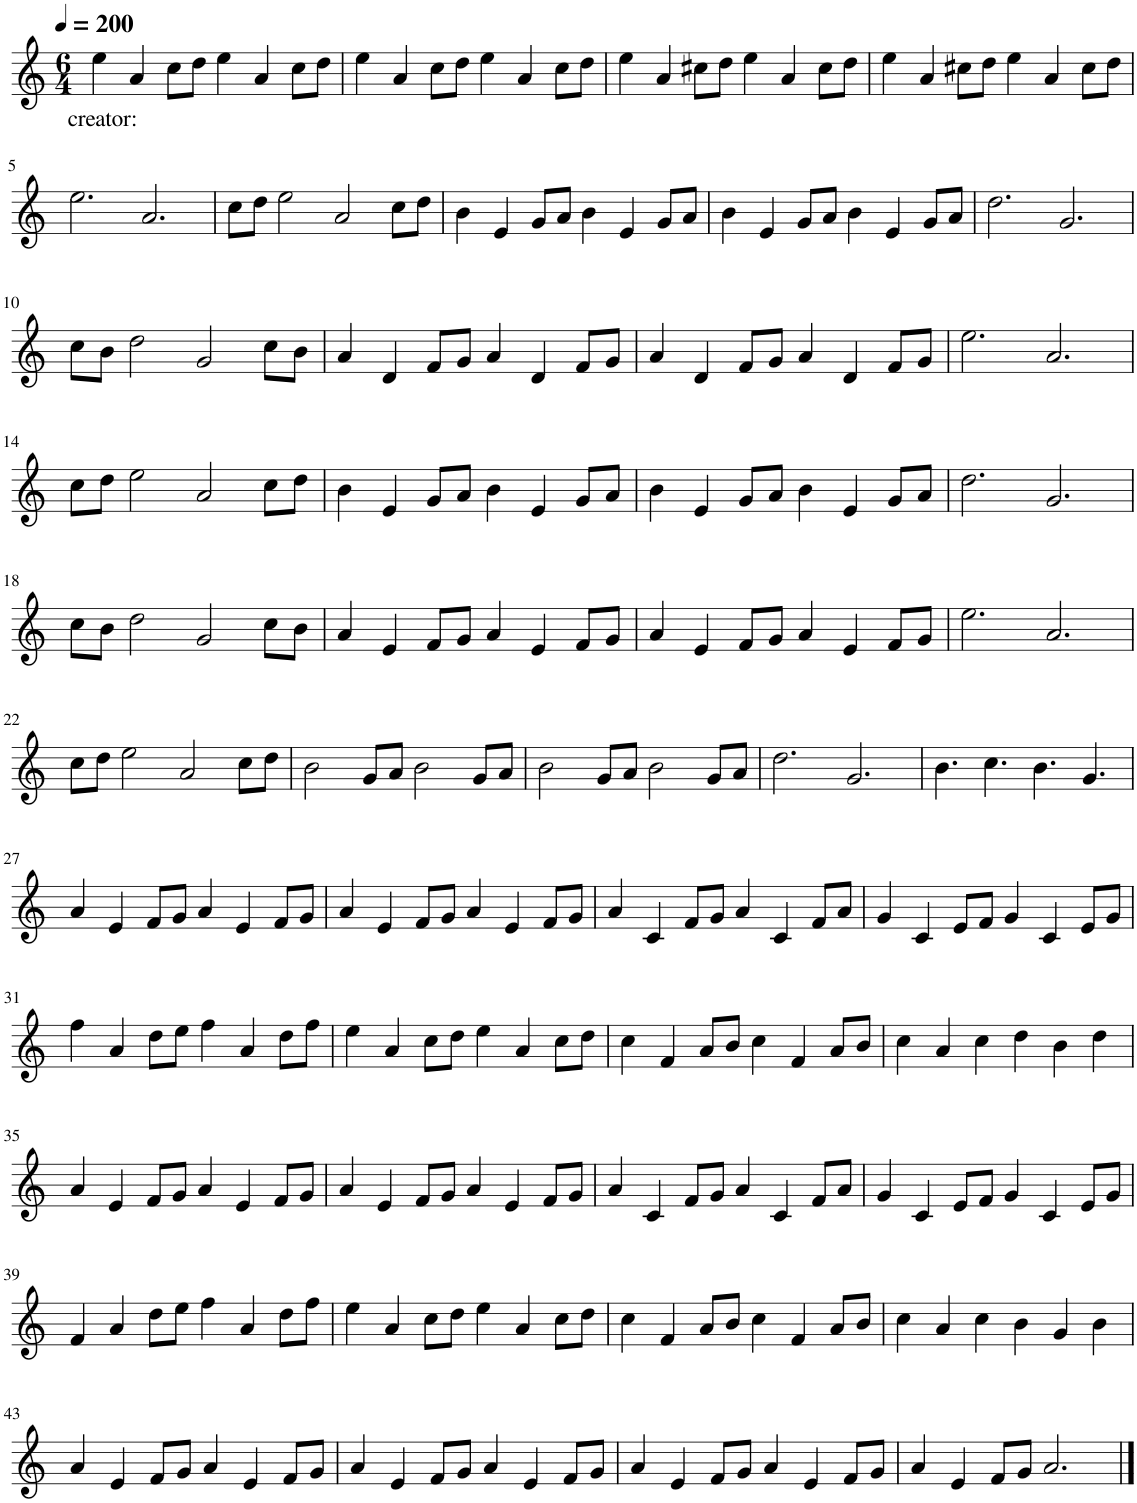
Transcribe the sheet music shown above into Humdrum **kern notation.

**kern	**text
*part1	*part1
*staff1	*staff1
*I"Oboe	*
*I'Ob.	*
*clefG2	*
*k[]	*
*M6/4	*
*MM200	*
=1	=1
!	!LO:LY:b
4ee\	creator:
4a/	.
8cc\L	.
8dd\J	.
4ee\	.
4a/	.
8cc\L	.
8dd\J	.
=2	=2
4ee\	.
4a/	.
8cc\L	.
8dd\J	.
4ee\	.
4a/	.
8cc\L	.
8dd\J	.
=3	=3
4ee\	.
4a/	.
8cc#X\L	.
8dd\J	.
4ee\	.
4a/	.
8cc#\L	.
8dd\J	.
=4	=4
4ee\	.
4a/	.
8cc#X\L	.
8dd\J	.
4ee\	.
4a/	.
8cc#\L	.
8dd\J	.
!!LO:LB:g=z
=5	=5
2.ee\	.
2.a/	.
=6	=6
8cc\L	.
8dd\J	.
2ee\	.
2a/	.
8cc\L	.
8dd\J	.
=7	=7
4b\	.
4e/	.
8g/L	.
8a/J	.
4b\	.
4e/	.
8g/L	.
8a/J	.
=8	=8
4b\	.
4e/	.
8g/L	.
8a/J	.
4b\	.
4e/	.
8g/L	.
8a/J	.
=9	=9
2.dd\	.
2.g/	.
!!LO:LB:g=z
=10	=10
8cc\L	.
8b\J	.
2dd\	.
2g/	.
8cc\L	.
8b\J	.
=11	=11
4a/	.
4d/	.
8f/L	.
8g/J	.
4a/	.
4d/	.
8f/L	.
8g/J	.
=12	=12
4a/	.
4d/	.
8f/L	.
8g/J	.
4a/	.
4d/	.
8f/L	.
8g/J	.
=13	=13
2.ee\	.
2.a/	.
!!LO:LB:g=z
=14	=14
8cc\L	.
8dd\J	.
2ee\	.
2a/	.
8cc\L	.
8dd\J	.
=15	=15
4b\	.
4e/	.
8g/L	.
8a/J	.
4b\	.
4e/	.
8g/L	.
8a/J	.
=16	=16
4b\	.
4e/	.
8g/L	.
8a/J	.
4b\	.
4e/	.
8g/L	.
8a/J	.
=17	=17
2.dd\	.
2.g/	.
!!LO:LB:g=z
=18	=18
8cc\L	.
8b\J	.
2dd\	.
2g/	.
8cc\L	.
8b\J	.
=19	=19
4a/	.
4e/	.
8f/L	.
8g/J	.
4a/	.
4e/	.
8f/L	.
8g/J	.
=20	=20
4a/	.
4e/	.
8f/L	.
8g/J	.
4a/	.
4e/	.
8f/L	.
8g/J	.
=21	=21
2.ee\	.
2.a/	.
!!LO:LB:g=z
=22	=22
8cc\L	.
8dd\J	.
2ee\	.
2a/	.
8cc\L	.
8dd\J	.
=23	=23
2b\	.
8g/L	.
8a/J	.
2b\	.
8g/L	.
8a/J	.
=24	=24
2b\	.
8g/L	.
8a/J	.
2b\	.
8g/L	.
8a/J	.
=25	=25
2.dd\	.
2.g/	.
=26	=26
4.b\	.
4.cc\	.
4.b\	.
4.g/	.
!!LO:LB:g=z
=27	=27
4a/	.
4e/	.
8f/L	.
8g/J	.
4a/	.
4e/	.
8f/L	.
8g/J	.
=28	=28
4a/	.
4e/	.
8f/L	.
8g/J	.
4a/	.
4e/	.
8f/L	.
8g/J	.
=29	=29
4a/	.
4c/	.
8f/L	.
8g/J	.
4a/	.
4c/	.
8f/L	.
8a/J	.
=30	=30
4g/	.
4c/	.
8e/L	.
8f/J	.
4g/	.
4c/	.
8e/L	.
8g/J	.
!!LO:LB:g=z
=31	=31
4ff\	.
4a/	.
8dd\L	.
8ee\J	.
4ff\	.
4a/	.
8dd\L	.
8ff\J	.
=32	=32
4ee\	.
4a/	.
8cc\L	.
8dd\J	.
4ee\	.
4a/	.
8cc\L	.
8dd\J	.
=33	=33
4cc\	.
4f/	.
8a/L	.
8b/J	.
4cc\	.
4f/	.
8a/L	.
8b/J	.
=34	=34
4cc\	.
4a/	.
4cc\	.
4dd\	.
4b\	.
4dd\	.
!!LO:LB:g=z
=35	=35
4a/	.
4e/	.
8f/L	.
8g/J	.
4a/	.
4e/	.
8f/L	.
8g/J	.
=36	=36
4a/	.
4e/	.
8f/L	.
8g/J	.
4a/	.
4e/	.
8f/L	.
8g/J	.
=37	=37
4a/	.
4c/	.
8f/L	.
8g/J	.
4a/	.
4c/	.
8f/L	.
8a/J	.
=38	=38
4g/	.
4c/	.
8e/L	.
8f/J	.
4g/	.
4c/	.
8e/L	.
8g/J	.
!!LO:LB:g=z
=39	=39
4f/	.
4a/	.
8dd\L	.
8ee\J	.
4ff\	.
4a/	.
8dd\L	.
8ff\J	.
=40	=40
4ee\	.
4a/	.
8cc\L	.
8dd\J	.
4ee\	.
4a/	.
8cc\L	.
8dd\J	.
=41	=41
4cc\	.
4f/	.
8a/L	.
8b/J	.
4cc\	.
4f/	.
8a/L	.
8b/J	.
=42	=42
4cc\	.
4a/	.
4cc\	.
4b\	.
4g/	.
4b\	.
!!LO:LB:g=z
=43	=43
4a/	.
4e/	.
8f/L	.
8g/J	.
4a/	.
4e/	.
8f/L	.
8g/J	.
=44	=44
4a/	.
4e/	.
8f/L	.
8g/J	.
4a/	.
4e/	.
8f/L	.
8g/J	.
=45	=45
4a/	.
4e/	.
8f/L	.
8g/J	.
4a/	.
4e/	.
8f/L	.
8g/J	.
=46	=46
4a/	.
4e/	.
8f/L	.
8g/J	.
2.a/	.
==	==
*-	*-
